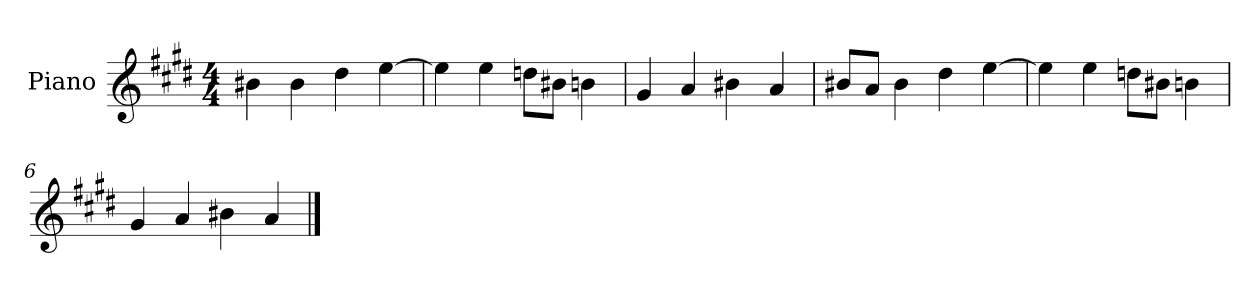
**kern
*part1
*staff1
*I"Piano
*I'P-no
*clefG2
*k[f#c#g#d#]
*M4/4
*MM90
=1
4b#X\
4b#\
4dd#\
[4ee\
=2
4ee\]
4ee\
8ddn\L
8b#X\J
4bn\
=3
4g#/
4a/
4b#X\
4a/
=4
8b#X/L
8a/J
4b#\
4dd#\
[4ee\
=5
4ee\]
4ee\
8ddn\L
8b#X\J
4bn\
=6
4g#/
4a/
4b#X\
4a/
==
*-
